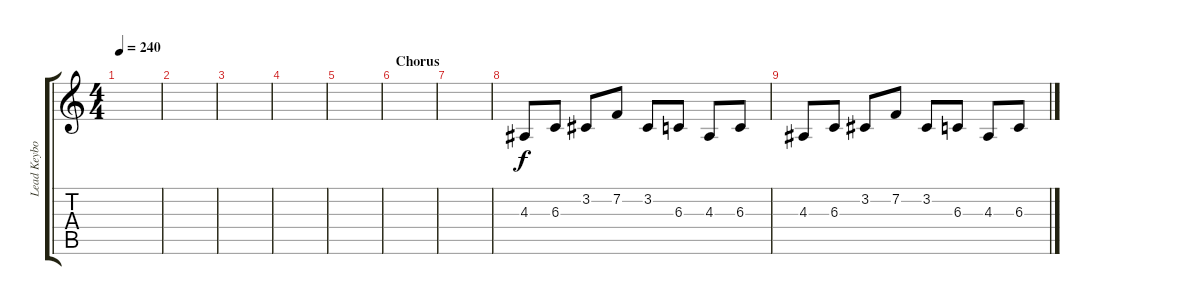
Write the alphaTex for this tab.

\track ("Lead Keyboard" "Lead Keybo") {instrument lead1square}
\staff {score tabs}
\tuning (Eb4 Bb3 Gb3 Db3 Ab2 Eb2) {hide}
\ts (4 4)
\tempo 240
\clef g2
\ks c
|
|
|
|
|
\section ("" "Chorus")
|
|
4.3.8 6.3.8 3.2.8 7.2.8 3.2.8 6.3.8 4.3.8 6.3.8 |
4.3.8 6.3.8 3.2.8 7.2.8 3.2.8 6.3.8 4.3.8 6.3.8
